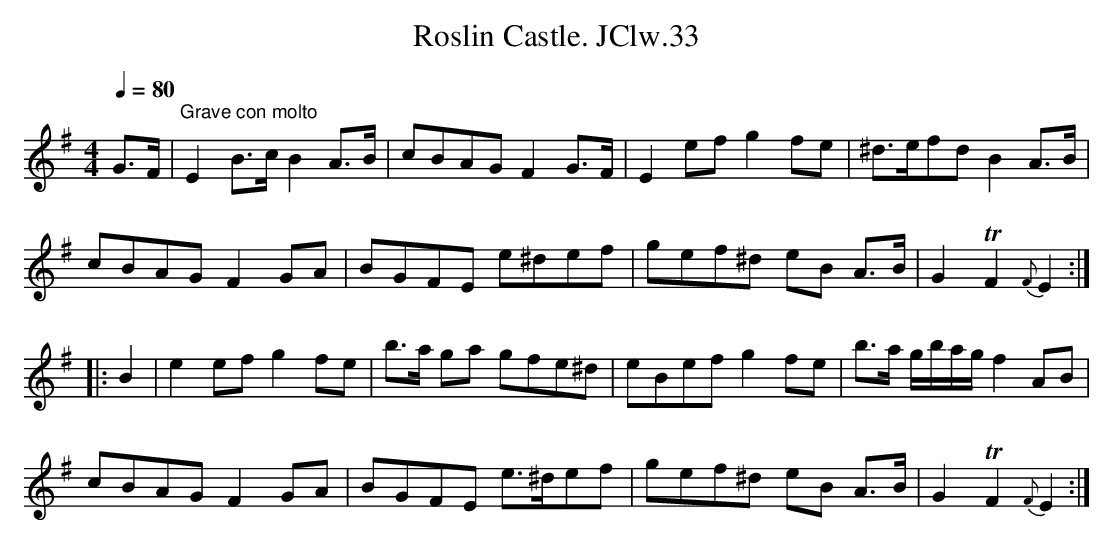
X:1
T:Roslin Castle. JClw.33
M:4/4
L:1/8
Q:1/4=80
K:E minor
G>F|"^Grave con molto"E2B>cB2A>B|cBAG F2G>F|E2efg2fe|^d>efd B2A>B|!
cBAGF2GA|BGFE e^def|gef^d eB A>B|G2TF2{F}E2:|!
|:B2|e2efg2fe|b>a ga gfe^d|eBefg2fe|b>a g/b/a/g/f2 AB|!
cBAGF2GA|BGFE e>^def|gef^d eB A>B|G2TF2{F}E2:|
